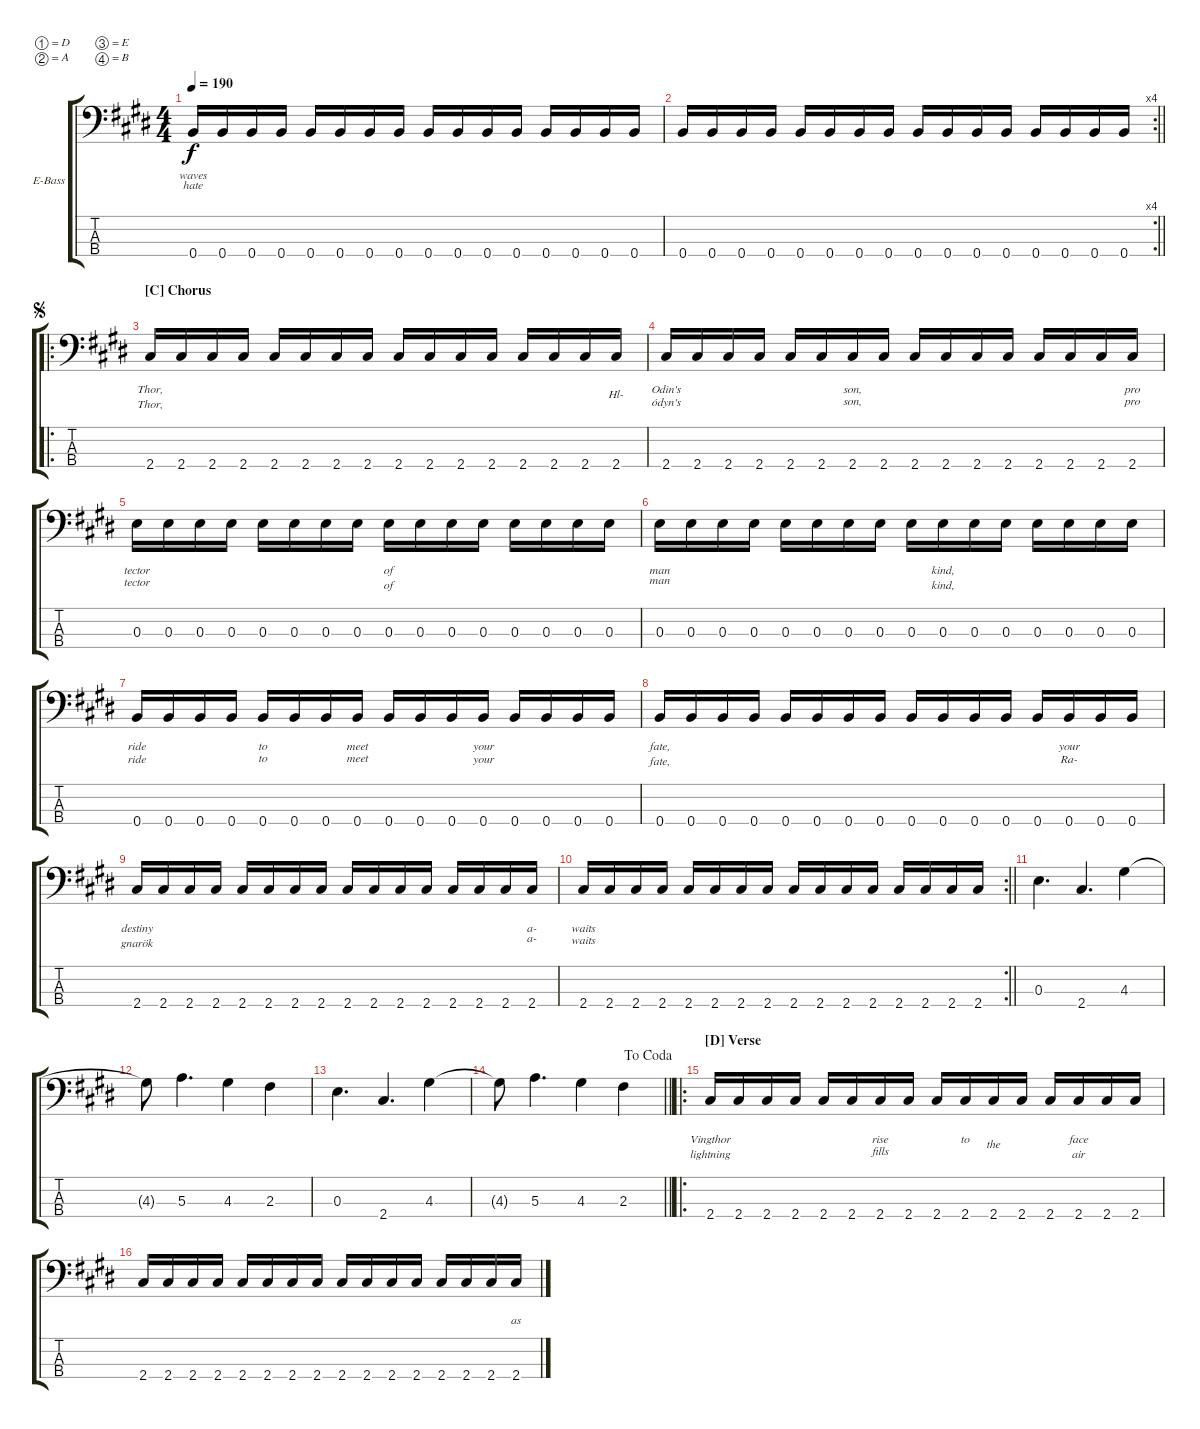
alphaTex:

\bracketExtendMode groupsimilarinstruments
\firstSystemTrackNameOrientation horizontal
\otherSystemsTrackNameOrientation horizontal
\track ("Bass" "E-Bass") {instrument electricbasspick}
\staff {score tabs}
\tuning (D3 A2 E1 B0)
\ts (4 4)
\tempo 190
\clef f4
\ks c#minor
0.4.16{ot 8vb lyrics (0 "") lyrics (1 "waves") lyrics (2 "hate") lyrics (3 "") lyrics (4 "") dy f} 0.4.16{ot 8vb lyrics (0 "") lyrics (1 "") lyrics (2 "") lyrics (3 "") lyrics (4 "")} 0.4.16{ot 8vb lyrics (0 "") lyrics (1 "") lyrics (2 "") lyrics (3 "") lyrics (4 "")} 0.4.16{ot 8vb lyrics (0 "") lyrics (1 "") lyrics (2 "") lyrics (3 "") lyrics (4 "")} 0.4.16{ot 8vb lyrics (0 "") lyrics (1 "") lyrics (2 "") lyrics (3 "") lyrics (4 "")} 0.4.16{ot 8vb lyrics (0 "") lyrics (1 "") lyrics (2 "") lyrics (3 "") lyrics (4 "")} 0.4.16{ot 8vb lyrics (0 "") lyrics (1 "") lyrics (2 "") lyrics (3 "") lyrics (4 "")} 0.4.16{ot 8vb lyrics (0 "") lyrics (1 "") lyrics (2 "") lyrics (3 "") lyrics (4 "")} 0.4.16{ot 8vb lyrics (0 "") lyrics (1 "") lyrics (2 "") lyrics (3 "") lyrics (4 "")} 0.4.16{ot 8vb lyrics (0 "") lyrics (1 "") lyrics (2 "") lyrics (3 "") lyrics (4 "")} 0.4.16{ot 8vb lyrics (0 "") lyrics (1 "") lyrics (2 "") lyrics (3 "") lyrics (4 "")} 0.4.16{ot 8vb lyrics (0 "") lyrics (1 "") lyrics (2 "") lyrics (3 "") lyrics (4 "")} 0.4.16{ot 8vb lyrics (0 "") lyrics (1 "") lyrics (2 "") lyrics (3 "") lyrics (4 "")} 0.4.16{ot 8vb lyrics (0 "") lyrics (1 "") lyrics (2 "") lyrics (3 "") lyrics (4 "")} 0.4.16{ot 8vb lyrics (0 "") lyrics (1 "") lyrics (2 "") lyrics (3 "") lyrics (4 "")} 0.4.16{ot 8vb lyrics (0 "") lyrics (1 "") lyrics (2 "") lyrics (3 "") lyrics (4 "")} |
\rc 4
\barLineRight lightlight
0.4.16{ot 8vb lyrics (0 "") lyrics (1 "") lyrics (2 "") lyrics (3 "") lyrics (4 "")} 0.4.16{ot 8vb lyrics (0 "") lyrics (1 "") lyrics (2 "") lyrics (3 "") lyrics (4 "")} 0.4.16{ot 8vb lyrics (0 "") lyrics (1 "") lyrics (2 "") lyrics (3 "") lyrics (4 "")} 0.4.16{ot 8vb lyrics (0 "") lyrics (1 "") lyrics (2 "") lyrics (3 "") lyrics (4 "")} 0.4.16{ot 8vb lyrics (0 "") lyrics (1 "") lyrics (2 "") lyrics (3 "") lyrics (4 "")} 0.4.16{ot 8vb lyrics (0 "") lyrics (1 "") lyrics (2 "") lyrics (3 "") lyrics (4 "")} 0.4.16{ot 8vb lyrics (0 "") lyrics (1 "") lyrics (2 "") lyrics (3 "") lyrics (4 "")} 0.4.16{ot 8vb lyrics (0 "") lyrics (1 "") lyrics (2 "") lyrics (3 "") lyrics (4 "")} 0.4.16{ot 8vb lyrics (0 "") lyrics (1 "") lyrics (2 "") lyrics (3 "") lyrics (4 "")} 0.4.16{ot 8vb lyrics (0 "") lyrics (1 "") lyrics (2 "") lyrics (3 "") lyrics (4 "")} 0.4.16{ot 8vb lyrics (0 "") lyrics (1 "") lyrics (2 "") lyrics (3 "") lyrics (4 "")} 0.4.16{ot 8vb lyrics (0 "") lyrics (1 "") lyrics (2 "") lyrics (3 "") lyrics (4 "")} 0.4.16{ot 8vb lyrics (0 "") lyrics (1 "") lyrics (2 "") lyrics (3 "") lyrics (4 "")} 0.4.16{ot 8vb lyrics (0 "") lyrics (1 "") lyrics (2 "") lyrics (3 "") lyrics (4 "")} 0.4.16{ot 8vb} 0.4.16{ot 8vb} |
\ro
\section ("C" "Chorus")
\jump segno
2.4.16{ot 8vb lyrics (0 "") lyrics (1 "") lyrics (2 "") lyrics (3 "Thor,") lyrics (4 "Thor,")} 2.4.16{ot 8vb lyrics (0 "") lyrics (1 "") lyrics (2 "") lyrics (3 "") lyrics (4 "")} 2.4.16{ot 8vb lyrics (0 "") lyrics (1 "") lyrics (2 "") lyrics (3 "") lyrics (4 "")} 2.4.16{ot 8vb lyrics (0 "") lyrics (1 "") lyrics (2 "") lyrics (3 "") lyrics (4 "")} 2.4.16{ot 8vb lyrics (0 "") lyrics (1 "") lyrics (2 "") lyrics (3 "") lyrics (4 "")} 2.4.16{ot 8vb lyrics (0 "") lyrics (1 "") lyrics (2 "") lyrics (3 "") lyrics (4 "")} 2.4.16{ot 8vb lyrics (0 "") lyrics (1 "") lyrics (2 "") lyrics (3 "") lyrics (4 "")} 2.4.16{ot 8vb lyrics (0 "") lyrics (1 "") lyrics (2 "") lyrics (3 "") lyrics (4 "")} 2.4.16{ot 8vb lyrics (0 "") lyrics (1 "") lyrics (2 "") lyrics (3 "") lyrics (4 "")} 2.4.16{ot 8vb lyrics (0 "") lyrics (1 "") lyrics (2 "") lyrics (3 "") lyrics (4 "")} 2.4.16{ot 8vb lyrics (0 "") lyrics (1 "") lyrics (2 "") lyrics (3 "") lyrics (4 "")} 2.4.16{ot 8vb lyrics (0 "") lyrics (1 "") lyrics (2 "") lyrics (3 "") lyrics (4 "")} 2.4.16{ot 8vb lyrics (0 "") lyrics (1 "") lyrics (2 "") lyrics (3 "") lyrics (4 "")} 2.4.16{ot 8vb lyrics (0 "") lyrics (1 "") lyrics (2 "") lyrics (3 "") lyrics (4 "")} 2.4.16{ot 8vb lyrics (0 "") lyrics (1 "") lyrics (2 "") lyrics (3 "") lyrics (4 "")} 2.4.16{ot 8vb lyrics (0 "") lyrics (1 "") lyrics (2 "") lyrics (3 "") lyrics (4 "Hl-")} |
2.4.16{ot 8vb lyrics (0 "") lyrics (1 "") lyrics (2 "") lyrics (3 "Odin's") lyrics (4 "ódyn's")} 2.4.16{ot 8vb lyrics (0 "") lyrics (1 "") lyrics (2 "") lyrics (3 "") lyrics (4 "")} 2.4.16{ot 8vb lyrics (0 "") lyrics (1 "") lyrics (2 "") lyrics (3 "") lyrics (4 "")} 2.4.16{ot 8vb lyrics (0 "") lyrics (1 "") lyrics (2 "") lyrics (3 "") lyrics (4 "")} 2.4.16{ot 8vb lyrics (0 "") lyrics (1 "") lyrics (2 "") lyrics (3 "") lyrics (4 "")} 2.4.16{ot 8vb lyrics (0 "") lyrics (1 "") lyrics (2 "") lyrics (3 "") lyrics (4 "")} 2.4.16{ot 8vb lyrics (0 "") lyrics (1 "") lyrics (2 "") lyrics (3 "son,") lyrics (4 "son,")} 2.4.16{ot 8vb lyrics (0 "") lyrics (1 "") lyrics (2 "") lyrics (3 "") lyrics (4 "")} 2.4.16{ot 8vb lyrics (0 "") lyrics (1 "") lyrics (2 "") lyrics (3 "") lyrics (4 "")} 2.4.16{ot 8vb lyrics (0 "") lyrics (1 "") lyrics (2 "") lyrics (3 "") lyrics (4 "")} 2.4.16{ot 8vb lyrics (0 "") lyrics (1 "") lyrics (2 "") lyrics (3 "") lyrics (4 "")} 2.4.16{ot 8vb lyrics (0 "") lyrics (1 "") lyrics (2 "") lyrics (3 "") lyrics (4 "")} 2.4.16{ot 8vb lyrics (0 "") lyrics (1 "") lyrics (2 "") lyrics (3 "") lyrics (4 "")} 2.4.16{ot 8vb lyrics (0 "") lyrics (1 "") lyrics (2 "") lyrics (3 "") lyrics (4 "")} 2.4.16{ot 8vb lyrics (0 "") lyrics (1 "") lyrics (2 "") lyrics (3 "") lyrics (4 "")} 2.4.16{ot 8vb lyrics (0 "") lyrics (1 "") lyrics (2 "") lyrics (3 "pro") lyrics (4 "pro")} |
0.3.16{ot 8vb lyrics (0 "") lyrics (1 "") lyrics (2 "") lyrics (3 "tector") lyrics (4 "tector")} 0.3.16{ot 8vb lyrics (0 "") lyrics (1 "") lyrics (2 "") lyrics (3 "") lyrics (4 "")} 0.3.16{ot 8vb lyrics (0 "") lyrics (1 "") lyrics (2 "") lyrics (3 "") lyrics (4 "")} 0.3.16{ot 8vb lyrics (0 "") lyrics (1 "") lyrics (2 "") lyrics (3 "") lyrics (4 "")} 0.3.16{ot 8vb lyrics (0 "") lyrics (1 "") lyrics (2 "") lyrics (3 "") lyrics (4 "")} 0.3.16{ot 8vb lyrics (0 "") lyrics (1 "") lyrics (2 "") lyrics (3 "") lyrics (4 "")} 0.3.16{ot 8vb lyrics (0 "") lyrics (1 "") lyrics (2 "") lyrics (3 "") lyrics (4 "")} 0.3.16{ot 8vb lyrics (0 "") lyrics (1 "") lyrics (2 "") lyrics (3 "") lyrics (4 "")} 0.3.16{ot 8vb lyrics (0 "") lyrics (1 "") lyrics (2 "") lyrics (3 "of") lyrics (4 "of")} 0.3.16{ot 8vb lyrics (0 "") lyrics (1 "") lyrics (2 "") lyrics (3 "") lyrics (4 "")} 0.3.16{ot 8vb lyrics (0 "") lyrics (1 "") lyrics (2 "") lyrics (3 "") lyrics (4 "")} 0.3.16{ot 8vb lyrics (0 "") lyrics (1 "") lyrics (2 "") lyrics (3 "") lyrics (4 "")} 0.3.16{ot 8vb lyrics (0 "") lyrics (1 "") lyrics (2 "") lyrics (3 "") lyrics (4 "")} 0.3.16{ot 8vb lyrics (0 "") lyrics (1 "") lyrics (2 "") lyrics (3 "") lyrics (4 "")} 0.3.16{ot 8vb lyrics (0 "") lyrics (1 "") lyrics (2 "") lyrics (3 "") lyrics (4 "")} 0.3.16{ot 8vb lyrics (0 "") lyrics (1 "") lyrics (2 "") lyrics (3 "") lyrics (4 "")} |
0.3.16{ot 8vb lyrics (0 "") lyrics (1 "") lyrics (2 "") lyrics (3 "man") lyrics (4 "man")} 0.3.16{ot 8vb lyrics (0 "") lyrics (1 "") lyrics (2 "") lyrics (3 "") lyrics (4 "")} 0.3.16{ot 8vb lyrics (0 "") lyrics (1 "") lyrics (2 "") lyrics (3 "") lyrics (4 "")} 0.3.16{ot 8vb lyrics (0 "") lyrics (1 "") lyrics (2 "") lyrics (3 "") lyrics (4 "")} 0.3.16{ot 8vb lyrics (0 "") lyrics (1 "") lyrics (2 "") lyrics (3 "") lyrics (4 "")} 0.3.16{ot 8vb lyrics (0 "") lyrics (1 "") lyrics (2 "") lyrics (3 "") lyrics (4 "")} 0.3.16{ot 8vb lyrics (0 "") lyrics (1 "") lyrics (2 "") lyrics (3 "") lyrics (4 "")} 0.3.16{ot 8vb lyrics (0 "") lyrics (1 "") lyrics (2 "") lyrics (3 "") lyrics (4 "")} 0.3.16{ot 8vb lyrics (0 "") lyrics (1 "") lyrics (2 "") lyrics (3 "") lyrics (4 "")} 0.3.16{ot 8vb lyrics (0 "") lyrics (1 "") lyrics (2 "") lyrics (3 "kind,") lyrics (4 "kind,")} 0.3.16{ot 8vb lyrics (0 "") lyrics (1 "") lyrics (2 "") lyrics (3 "") lyrics (4 "")} 0.3.16{ot 8vb lyrics (0 "") lyrics (1 "") lyrics (2 "") lyrics (3 "") lyrics (4 "")} 0.3.16{ot 8vb lyrics (0 "") lyrics (1 "") lyrics (2 "") lyrics (3 "") lyrics (4 "")} 0.3.16{ot 8vb lyrics (0 "") lyrics (1 "") lyrics (2 "") lyrics (3 "") lyrics (4 "")} 0.3.16{ot 8vb lyrics (0 "") lyrics (1 "") lyrics (2 "") lyrics (3 "") lyrics (4 "")} 0.3.16{ot 8vb lyrics (0 "") lyrics (1 "") lyrics (2 "") lyrics (3 "") lyrics (4 "")} |
0.4.16{ot 8vb lyrics (0 "") lyrics (1 "") lyrics (2 "") lyrics (3 "ride") lyrics (4 "ride")} 0.4.16{ot 8vb lyrics (0 "") lyrics (1 "") lyrics (2 "") lyrics (3 "") lyrics (4 "")} 0.4.16{ot 8vb lyrics (0 "") lyrics (1 "") lyrics (2 "") lyrics (3 "") lyrics (4 "")} 0.4.16{ot 8vb lyrics (0 "") lyrics (1 "") lyrics (2 "") lyrics (3 "") lyrics (4 "")} 0.4.16{ot 8vb lyrics (0 "") lyrics (1 "") lyrics (2 "") lyrics (3 "to") lyrics (4 "to")} 0.4.16{ot 8vb lyrics (0 "") lyrics (1 "") lyrics (2 "") lyrics (3 "") lyrics (4 "")} 0.4.16{ot 8vb lyrics (0 "") lyrics (1 "") lyrics (2 "") lyrics (3 "") lyrics (4 "")} 0.4.16{ot 8vb lyrics (0 "") lyrics (1 "") lyrics (2 "") lyrics (3 "meet") lyrics (4 "meet")} 0.4.16{ot 8vb lyrics (0 "") lyrics (1 "") lyrics (2 "") lyrics (3 "") lyrics (4 "")} 0.4.16{ot 8vb lyrics (0 "") lyrics (1 "") lyrics (2 "") lyrics (3 "") lyrics (4 "")} 0.4.16{ot 8vb lyrics (0 "") lyrics (1 "") lyrics (2 "") lyrics (3 "") lyrics (4 "")} 0.4.16{ot 8vb lyrics (0 "") lyrics (1 "") lyrics (2 "") lyrics (3 "your") lyrics (4 "your")} 0.4.16{ot 8vb lyrics (0 "") lyrics (1 "") lyrics (2 "") lyrics (3 "") lyrics (4 "")} 0.4.16{ot 8vb lyrics (0 "") lyrics (1 "") lyrics (2 "") lyrics (3 "") lyrics (4 "")} 0.4.16{ot 8vb lyrics (0 "") lyrics (1 "") lyrics (2 "") lyrics (3 "") lyrics (4 "")} 0.4.16{ot 8vb lyrics (0 "") lyrics (1 "") lyrics (2 "") lyrics (3 "") lyrics (4 "")} |
0.4.16{ot 8vb lyrics (0 "") lyrics (1 "") lyrics (2 "") lyrics (3 "fate,") lyrics (4 "fate,")} 0.4.16{ot 8vb lyrics (0 "") lyrics (1 "") lyrics (2 "") lyrics (3 "") lyrics (4 "")} 0.4.16{ot 8vb lyrics (0 "") lyrics (1 "") lyrics (2 "") lyrics (3 "") lyrics (4 "")} 0.4.16{ot 8vb lyrics (0 "") lyrics (1 "") lyrics (2 "") lyrics (3 "") lyrics (4 "")} 0.4.16{ot 8vb lyrics (0 "") lyrics (1 "") lyrics (2 "") lyrics (3 "") lyrics (4 "")} 0.4.16{ot 8vb lyrics (0 "") lyrics (1 "") lyrics (2 "") lyrics (3 "") lyrics (4 "")} 0.4.16{ot 8vb lyrics (0 "") lyrics (1 "") lyrics (2 "") lyrics (3 "") lyrics (4 "")} 0.4.16{ot 8vb lyrics (0 "") lyrics (1 "") lyrics (2 "") lyrics (3 "") lyrics (4 "")} 0.4.16{ot 8vb lyrics (0 "") lyrics (1 "") lyrics (2 "") lyrics (3 "") lyrics (4 "")} 0.4.16{ot 8vb lyrics (0 "") lyrics (1 "") lyrics (2 "") lyrics (3 "") lyrics (4 "")} 0.4.16{ot 8vb lyrics (0 "") lyrics (1 "") lyrics (2 "") lyrics (3 "") lyrics (4 "")} 0.4.16{ot 8vb lyrics (0 "") lyrics (1 "") lyrics (2 "") lyrics (3 "") lyrics (4 "")} 0.4.16{ot 8vb lyrics (0 "") lyrics (1 "") lyrics (2 "") lyrics (3 "") lyrics (4 "")} 0.4.16{ot 8vb lyrics (0 "") lyrics (1 "") lyrics (2 "") lyrics (3 "your") lyrics (4 "Ra-")} 0.4.16{ot 8vb lyrics (0 "") lyrics (1 "") lyrics (2 "") lyrics (3 "") lyrics (4 "")} 0.4.16{ot 8vb lyrics (0 "") lyrics (1 "") lyrics (2 "") lyrics (3 "") lyrics (4 "")} |
2.4.16{ot 8vb lyrics (0 "") lyrics (1 "") lyrics (2 "") lyrics (3 "destiny") lyrics (4 "gnarök")} 2.4.16{ot 8vb lyrics (0 "") lyrics (1 "") lyrics (2 "") lyrics (3 "") lyrics (4 "")} 2.4.16{ot 8vb lyrics (0 "") lyrics (1 "") lyrics (2 "") lyrics (3 "") lyrics (4 "")} 2.4.16{ot 8vb lyrics (0 "") lyrics (1 "") lyrics (2 "") lyrics (3 "") lyrics (4 "")} 2.4.16{ot 8vb lyrics (0 "") lyrics (1 "") lyrics (2 "") lyrics (3 "") lyrics (4 "")} 2.4.16{ot 8vb lyrics (0 "") lyrics (1 "") lyrics (2 "") lyrics (3 "") lyrics (4 "")} 2.4.16{ot 8vb lyrics (0 "") lyrics (1 "") lyrics (2 "") lyrics (3 "") lyrics (4 "")} 2.4.16{ot 8vb lyrics (0 "") lyrics (1 "") lyrics (2 "") lyrics (3 "") lyrics (4 "")} 2.4.16{ot 8vb lyrics (0 "") lyrics (1 "") lyrics (2 "") lyrics (3 "") lyrics (4 "")} 2.4.16{ot 8vb lyrics (0 "") lyrics (1 "") lyrics (2 "") lyrics (3 "") lyrics (4 "")} 2.4.16{ot 8vb lyrics (0 "") lyrics (1 "") lyrics (2 "") lyrics (3 "") lyrics (4 "")} 2.4.16{ot 8vb lyrics (0 "") lyrics (1 "") lyrics (2 "") lyrics (3 "") lyrics (4 "")} 2.4.16{ot 8vb lyrics (0 "") lyrics (1 "") lyrics (2 "") lyrics (3 "") lyrics (4 "")} 2.4.16{ot 8vb lyrics (0 "") lyrics (1 "") lyrics (2 "") lyrics (3 "") lyrics (4 "")} 2.4.16{ot 8vb lyrics (0 "") lyrics (1 "") lyrics (2 "") lyrics (3 "") lyrics (4 "")} 2.4.16{ot 8vb lyrics (0 "") lyrics (1 "") lyrics (2 "") lyrics (3 "a-") lyrics (4 "a-")} |
\rc 2
\barLineRight lightlight
2.4.16{ot 8vb lyrics (0 "") lyrics (1 "") lyrics (2 "") lyrics (3 "waits") lyrics (4 "waits")} 2.4.16{ot 8vb lyrics (0 "") lyrics (1 "") lyrics (2 "") lyrics (3 "") lyrics (4 "")} 2.4.16{ot 8vb lyrics (0 "") lyrics (1 "") lyrics (2 "") lyrics (3 "") lyrics (4 "")} 2.4.16{ot 8vb lyrics (0 "") lyrics (1 "") lyrics (2 "") lyrics (3 "") lyrics (4 "")} 2.4.16{ot 8vb lyrics (0 "") lyrics (1 "") lyrics (2 "") lyrics (3 "") lyrics (4 "")} 2.4.16{ot 8vb lyrics (0 "") lyrics (1 "") lyrics (2 "") lyrics (3 "") lyrics (4 "")} 2.4.16{ot 8vb lyrics (0 "") lyrics (1 "") lyrics (2 "") lyrics (3 "") lyrics (4 "")} 2.4.16{ot 8vb lyrics (0 "") lyrics (1 "") lyrics (2 "") lyrics (3 "") lyrics (4 "")} 2.4.16{ot 8vb lyrics (0 "") lyrics (1 "") lyrics (2 "") lyrics (3 "") lyrics (4 "")} 2.4.16{ot 8vb lyrics (0 "") lyrics (1 "") lyrics (2 "") lyrics (3 "") lyrics (4 "")} 2.4.16{ot 8vb lyrics (0 "") lyrics (1 "") lyrics (2 "") lyrics (3 "") lyrics (4 "")} 2.4.16{ot 8vb lyrics (0 "") lyrics (1 "") lyrics (2 "") lyrics (3 "") lyrics (4 "")} 2.4.16{ot 8vb lyrics (0 "") lyrics (1 "") lyrics (2 "") lyrics (3 "") lyrics (4 "")} 2.4.16{ot 8vb lyrics (0 "") lyrics (1 "") lyrics (2 "") lyrics (3 "") lyrics (4 "")} 2.4.16{ot 8vb lyrics (0 "") lyrics (1 "") lyrics (2 "") lyrics (3 "") lyrics (4 "")} 2.4.16{ot 8vb lyrics (0 "") lyrics (1 "") lyrics (2 "") lyrics (3 "") lyrics (4 "")} |
0.3.4{d ot 8vb lyrics (0 "") lyrics (1 "") lyrics (2 "") lyrics (3 "") lyrics (4 "")} 2.4.4{d ot 8vb lyrics (0 "") lyrics (1 "") lyrics (2 "") lyrics (3 "") lyrics (4 "")} 4.3.4{ot 8vb lyrics (0 "") lyrics (1 "") lyrics (2 "") lyrics (3 "") lyrics (4 "")} |
4.3{t}.8{ot 8vb lyrics (0 "") lyrics (1 "") lyrics (2 "") lyrics (3 "") lyrics (4 "")} 5.3.4{d ot 8vb lyrics (0 "") lyrics (1 "") lyrics (2 "") lyrics (3 "") lyrics (4 "")} 4.3.4{ot 8vb lyrics (0 "") lyrics (1 "") lyrics (2 "") lyrics (3 "") lyrics (4 "")} 2.3.4{ot 8vb lyrics (0 "") lyrics (1 "") lyrics (2 "") lyrics (3 "") lyrics (4 "")} |
0.3.4{d ot 8vb lyrics (0 "") lyrics (1 "") lyrics (2 "") lyrics (3 "") lyrics (4 "")} 2.4.4{d ot 8vb lyrics (0 "") lyrics (1 "") lyrics (2 "") lyrics (3 "") lyrics (4 "")} 4.3.4{ot 8vb lyrics (0 "") lyrics (1 "") lyrics (2 "") lyrics (3 "") lyrics (4 "")} |
\jump dacoda
\barLineRight lightlight
4.3{t}.8{ot 8vb lyrics (0 "") lyrics (1 "") lyrics (2 "") lyrics (3 "") lyrics (4 "")} 5.3.4{d ot 8vb lyrics (0 "") lyrics (1 "") lyrics (2 "") lyrics (3 "") lyrics (4 "")} 4.3.4{ot 8vb lyrics (0 "") lyrics (1 "") lyrics (2 "") lyrics (3 "") lyrics (4 "")} 2.3.4{ot 8vb lyrics (0 "") lyrics (1 "") lyrics (2 "") lyrics (3 "") lyrics (4 "")} |
\ro
\section ("D" "Verse")
2.4.16{ot 8vb lyrics (0 "") lyrics (1 "") lyrics (2 "") lyrics (3 "Vingthor") lyrics (4 "lightning")} 2.4.16{ot 8vb lyrics (0 "") lyrics (1 "") lyrics (2 "") lyrics (3 "") lyrics (4 "")} 2.4.16{ot 8vb lyrics (0 "") lyrics (1 "") lyrics (2 "") lyrics (3 "") lyrics (4 "")} 2.4.16{ot 8vb lyrics (0 "") lyrics (1 "") lyrics (2 "") lyrics (3 "") lyrics (4 "")} 2.4.16{ot 8vb lyrics (0 "") lyrics (1 "") lyrics (2 "") lyrics (3 "") lyrics (4 "")} 2.4.16{ot 8vb lyrics (0 "") lyrics (1 "") lyrics (2 "") lyrics (3 "") lyrics (4 "")} 2.4.16{ot 8vb lyrics (0 "") lyrics (1 "") lyrics (2 "") lyrics (3 "rise") lyrics (4 "fills")} 2.4.16{ot 8vb lyrics (0 "") lyrics (1 "") lyrics (2 "") lyrics (3 "") lyrics (4 "")} 2.4.16{ot 8vb lyrics (0 "") lyrics (1 "") lyrics (2 "") lyrics (3 "") lyrics (4 "")} 2.4.16{ot 8vb lyrics (0 "") lyrics (1 "") lyrics (2 "") lyrics (3 "to") lyrics (4 "")} 2.4.16{ot 8vb lyrics (0 "") lyrics (1 "") lyrics (2 "") lyrics (3 "") lyrics (4 "the")} 2.4.16{ot 8vb lyrics (0 "") lyrics (1 "") lyrics (2 "") lyrics (3 "") lyrics (4 "")} 2.4.16{ot 8vb lyrics (0 "") lyrics (1 "") lyrics (2 "") lyrics (3 "") lyrics (4 "")} 2.4.16{ot 8vb lyrics (0 "") lyrics (1 "") lyrics (2 "") lyrics (3 "face") lyrics (4 "air")} 2.4.16{ot 8vb lyrics (0 "") lyrics (1 "") lyrics (2 "") lyrics (3 "") lyrics (4 "")} 2.4.16{ot 8vb lyrics (0 "") lyrics (1 "") lyrics (2 "") lyrics (3 "") lyrics (4 "")} |
2.4.16{ot 8vb lyrics (0 "") lyrics (1 "") lyrics (2 "") lyrics (3 "") lyrics (4 "")} 2.4.16{ot 8vb lyrics (0 "") lyrics (1 "") lyrics (2 "") lyrics (3 "") lyrics (4 "")} 2.4.16{ot 8vb lyrics (0 "") lyrics (1 "") lyrics (2 "") lyrics (3 "") lyrics (4 "")} 2.4.16{ot 8vb lyrics (0 "") lyrics (1 "") lyrics (2 "") lyrics (3 "") lyrics (4 "")} 2.4.16{ot 8vb lyrics (0 "") lyrics (1 "") lyrics (2 "") lyrics (3 "") lyrics (4 "")} 2.4.16{ot 8vb lyrics (0 "") lyrics (1 "") lyrics (2 "") lyrics (3 "") lyrics (4 "")} 2.4.16{ot 8vb lyrics (0 "") lyrics (1 "") lyrics (2 "") lyrics (3 "") lyrics (4 "")} 2.4.16{ot 8vb lyrics (0 "") lyrics (1 "") lyrics (2 "") lyrics (3 "") lyrics (4 "")} 2.4.16{ot 8vb lyrics (0 "") lyrics (1 "") lyrics (2 "") lyrics (3 "") lyrics (4 "")} 2.4.16{ot 8vb lyrics (0 "") lyrics (1 "") lyrics (2 "") lyrics (3 "") lyrics (4 "")} 2.4.16{ot 8vb lyrics (0 "") lyrics (1 "") lyrics (2 "") lyrics (3 "") lyrics (4 "")} 2.4.16{ot 8vb lyrics (0 "") lyrics (1 "") lyrics (2 "") lyrics (3 "") lyrics (4 "")} 2.4.16{ot 8vb lyrics (0 "") lyrics (1 "") lyrics (2 "") lyrics (3 "") lyrics (4 "")} 2.4.16{ot 8vb lyrics (0 "") lyrics (1 "") lyrics (2 "") lyrics (3 "") lyrics (4 "")} 2.4.16{ot 8vb lyrics (0 "") lyrics (1 "") lyrics (2 "") lyrics (3 "") lyrics (4 "")} 2.4.16{ot 8vb lyrics (0 "") lyrics (1 "") lyrics (2 "") lyrics (3 "") lyrics (4 "as")}
